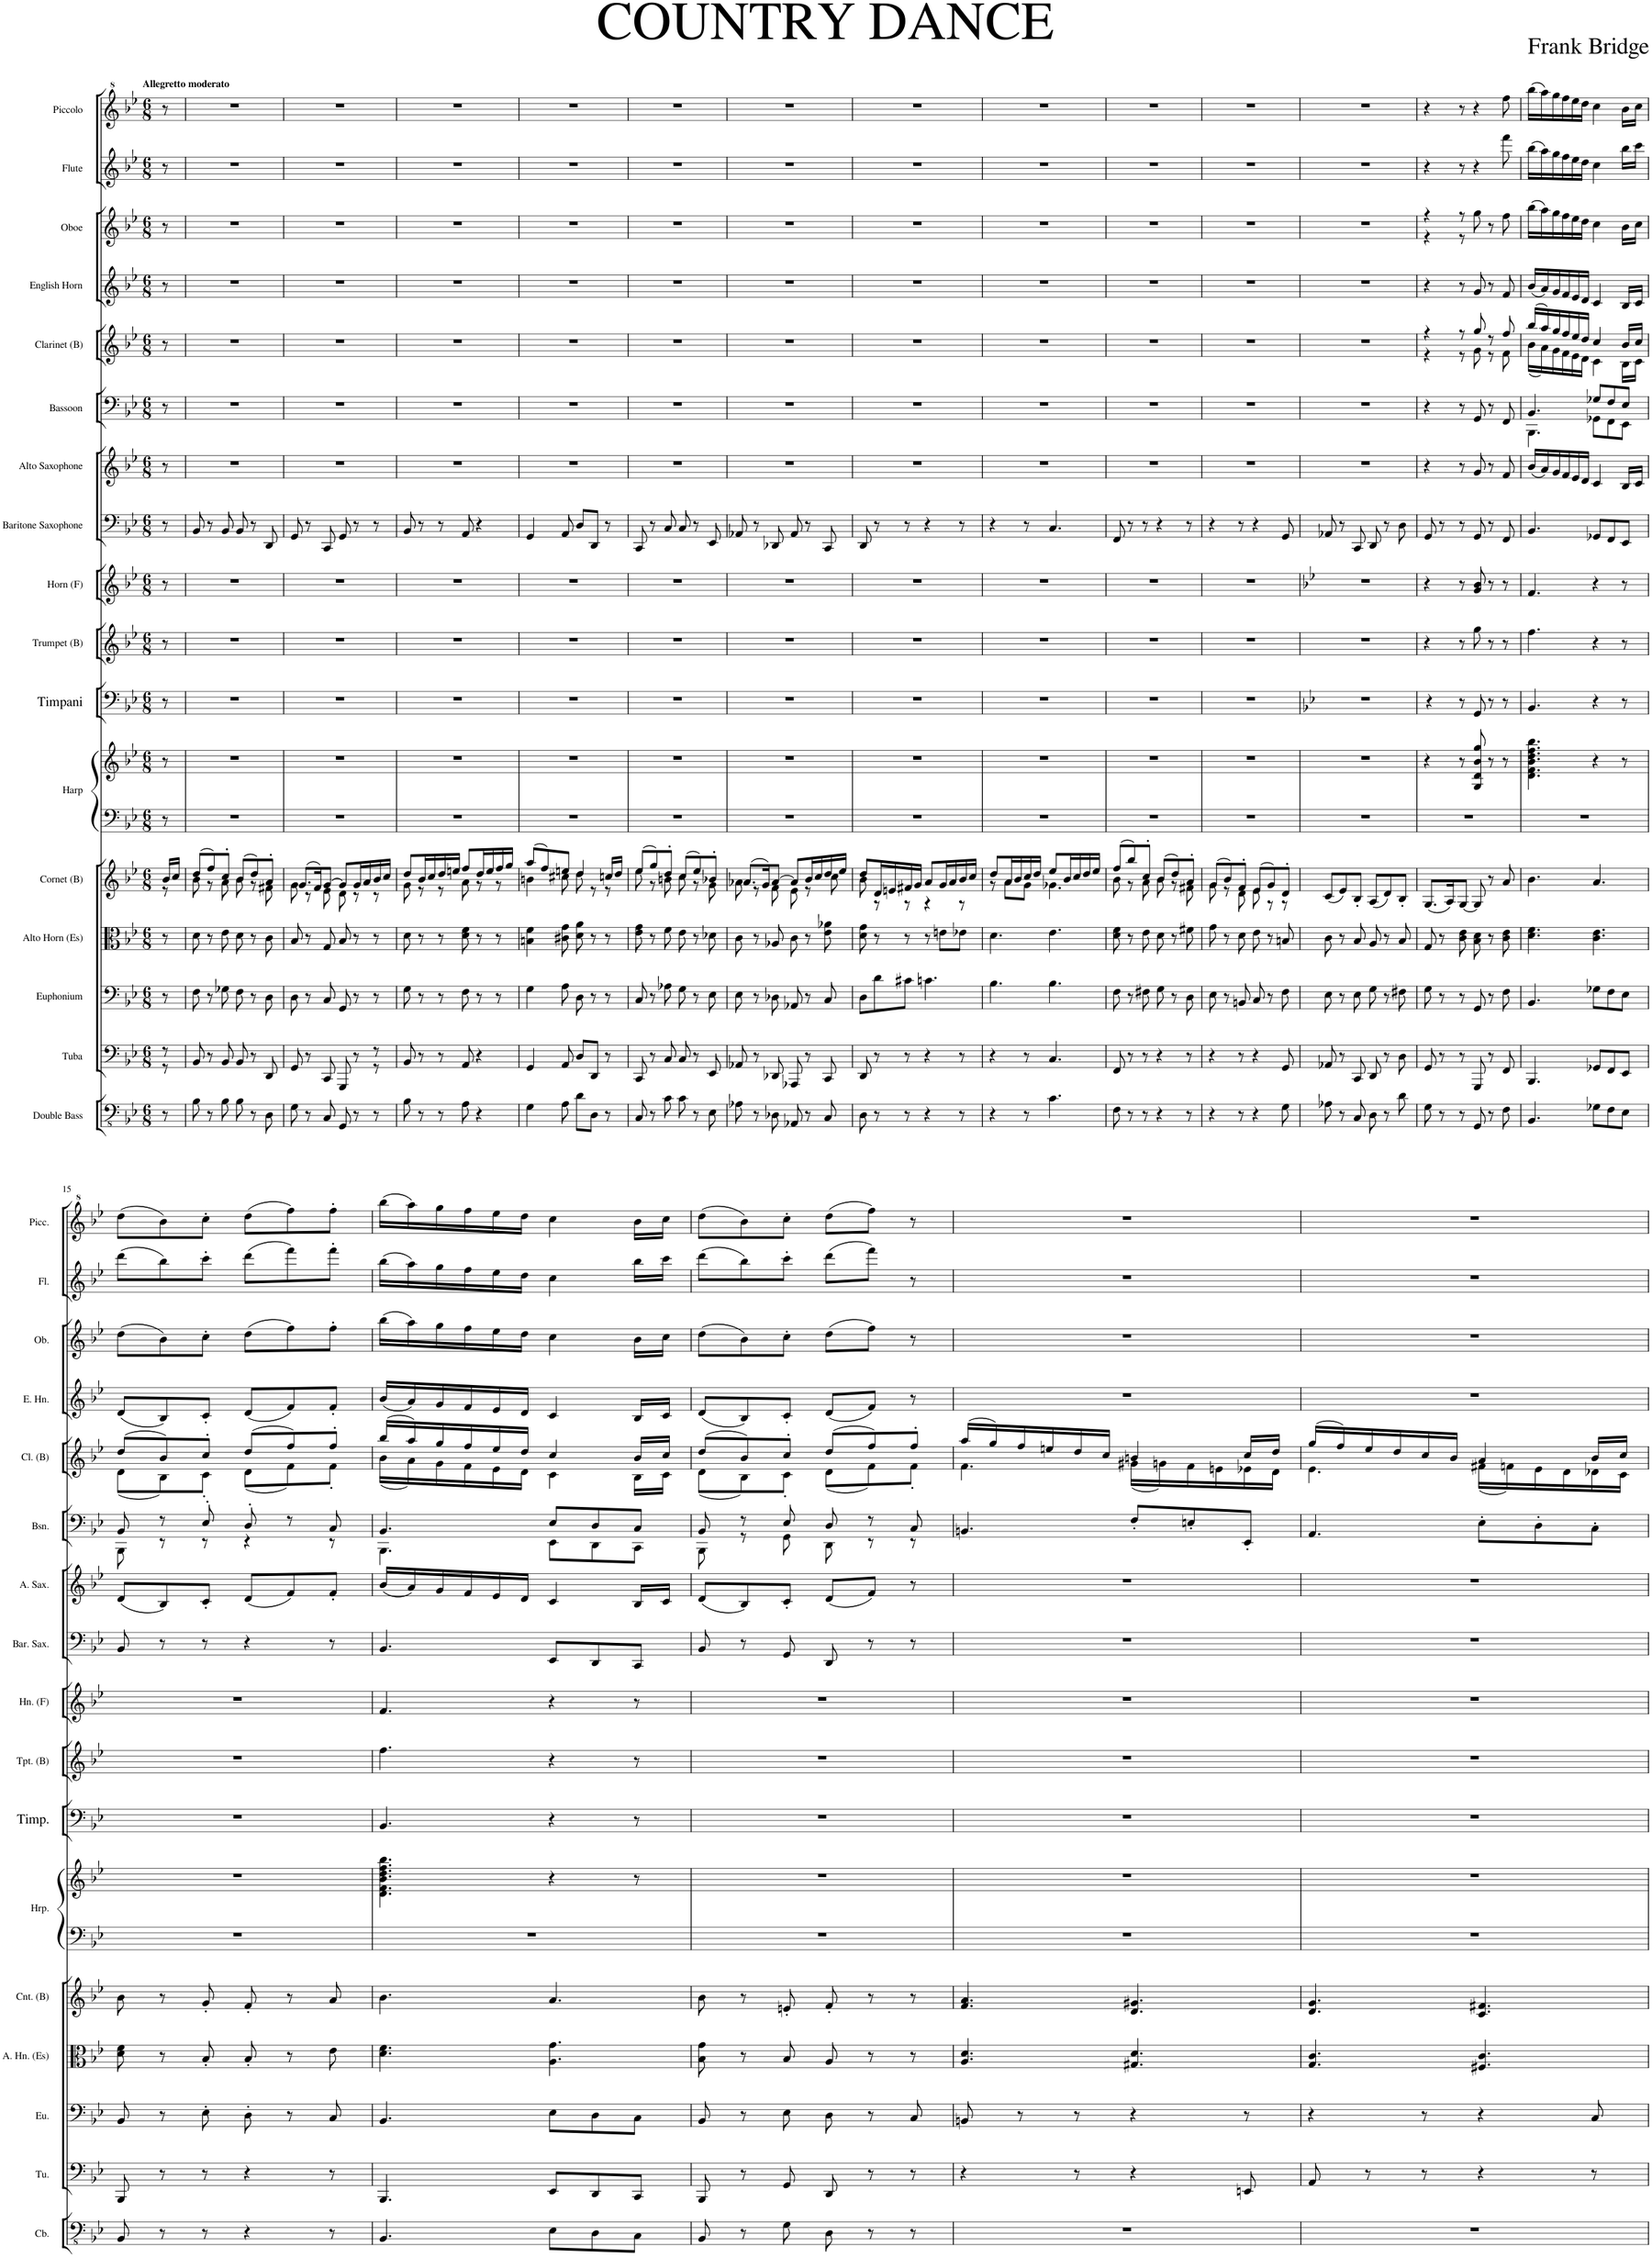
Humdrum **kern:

**kern	**kern	**kern	**kern	**kern	**kern	**kern	**kern	**kern	**kern	**kern	**kern	**kern	**kern	**kern	**kern	**kern	**kern
*part17	*part16	*part15	*part14	*part13	*part12	*part12	*part11	*part10	*part9	*part8	*part7	*part6	*part5	*part4	*part3	*part2	*part1
*staff18	*staff17	*staff16	*staff15	*staff14	*staff13	*staff12	*staff11	*staff10	*staff9	*staff8	*staff7	*staff6	*staff5	*staff4	*staff3	*staff2	*staff1
*I"Double Bass	*I"Tuba	*I"Euphonium	*I"Alto Horn (Es)	*I"Cornet (B)	*I"Harp	*	*I"Timpani	*I"Trumpet (B)	*I"Horn (F)	*I"Baritone Saxophone	*I"Alto Saxophone	*I"Bassoon	*I"Clarinet (B)	*I"English Horn	*I"Oboe	*I"Flute	*I"Piccolo
*	*I'Tu.	*I'Eu.	*I'A. Hn. (Es)	*I'Cnt. (B)	*I'Hrp.	*	*I'Timp.	*I'Tpt. (B)	*I'Hn. (F)	*I'Bar. Sax.	*I'A. Sax.	*I'Bsn.	*I'Cl. (B)	*I'E. Hn.	*I'Ob.	*I'Fl.	*I'Picc.
*clefFv4	*clefF4	*clefF4	*clefC3	*clefG2	*clefF4	*clefG2	*clefF4	*clefG2	*clefG2	*clefF4	*clefG2	*clefF4	*clefG2	*clefG2	*clefG2	*clefG2	*clefG^2
*Trd7c12	*	*	*Trd5c9	*Trd1c2	*	*	*	*Trd1c2	*Trd4c7	*	*Trd5c9	*	*Trd2c3	*Trd4c7	*	*	*Trd-7c-12
*k[b-e-]	*k[b-e-]	*k[b-e-]	*k[b-e-]	*k[b-e-]	*k[b-e-]	*k[b-e-]	*k[b-e-]	*k[b-e-]	*k[b-e-]	*k[b-e-]	*k[b-e-]	*k[b-e-]	*k[b-e-]	*k[b-e-]	*k[b-e-]	*k[b-e-]	*k[b-e-]
*M6/8	*M6/8	*M6/8	*M6/8	*M6/8	*M6/8	*M6/8	*M6/8	*M6/8	*M6/8	*M6/8	*M6/8	*M6/8	*M6/8	*M6/8	*M6/8	*M6/8	*M6/8
=1	=1	=1	=1	=1	=1	=1	=1	=1	=1	=1	=1	=1	=1	=1	=1	=1	=1
*	*^	*	*	*^	*	*	*	*	*	*	*	*	*	*	*	*	*
!	!	!	!	!	!	!	!	!	!	!	!	!	!	!	!	!	!	!	!LO:TX:a:B:t=Allegretto moderato
8r	8r	8r	8r	8r	16b-/LL	8r	8r	8r	8r	8r	8r	8r	8r	8r	8r	8r	8r	8r	8r
.	.	.	.	.	16cc/JJ	.	.	.	.	.	.	.	.	.	.	.	.	.	.
*	*v	*v	*	*	*	*	*	*	*	*	*	*	*	*	*	*	*	*	*
=2	=2	=2	=2	=2	=2	=2	=2	=2	=2	=2	=2	=2	=2	=2	=2	=2	=2	=2
8BB-\	8BB-/	8F\	8d\	(8dd/L	8b-\	2.r	2.r	2.r	2.r	2.r	8BB-/	2.r	2.r	2.r	2.r	2.r	2.r	2.r
8r	8r	8r	8r	8ff/)	8r	.	.	.	.	.	8r	.	.	.	.	.	.	.
8BB-\	8BB-/	8G-X\	8e-\	8cc'/J	8a\	.	.	.	.	.	8BB-/	.	.	.	.	.	.	.
8BB-\	8BB-/	8F\	8d\	(8b-/L	8b-\	.	.	.	.	.	8BB-/	.	.	.	.	.	.	.
8r	8r	8r	8r	8dd/)	8r	.	.	.	.	.	8r	.	.	.	.	.	.	.
8DD\	8DD/	8D\	8c\	8a'/J	8f#X\	.	.	.	.	.	8DD/	.	.	.	.	.	.	.
=3	=3	=3	=3	=3	=3	=3	=3	=3	=3	=3	=3	=3	=3	=3	=3	=3	=3	=3
*	*^	*	*	*	*	*	*	*	*	*	*	*	*	*	*	*	*	*
8GG\	8GG/	8ryy	8D\	8B-/	(8.g/L	8g\	2.r	2.r	2.r	2.r	2.r	8GG/	2.r	2.r	2.r	2.r	2.r	2.r	2.r
*	*v	*v	*	*	*	*	*	*	*	*	*	*	*	*	*	*	*	*	*
8r	8r	8r	8r	.	8r	.	.	.	.	.	8r	.	.	.	.	.	.	.
.	.	.	.	16f/K)	.	.	.	.	.	.	.	.	.	.	.	.	.	.
8CC/	8CC/	8C/	8G/	[8g/J	8e-\	.	.	.	.	.	8CC/	.	.	.	.	.	.	.
8GGG/	8GGG/	8GG/	8B-/	8g/L]	8d\	.	.	.	.	.	8GG/	.	.	.	.	.	.	.
8r	8r	8r	8r	16g/L	8r	.	.	.	.	.	8r	.	.	.	.	.	.	.
.	.	.	.	16a/	.	.	.	.	.	.	.	.	.	.	.	.	.	.
*	*^	*	*	*	*	*	*	*	*	*	*	*	*	*	*	*	*	*
8r	8r	8r	8r	8r	16b-/	8r	.	.	.	.	.	8r	.	.	.	.	.	.	.
.	.	.	.	.	16cc/JJ	.	.	.	.	.	.	.	.	.	.	.	.	.	.
*	*v	*v	*	*	*	*	*	*	*	*	*	*	*	*	*	*	*	*	*
=4	=4	=4	=4	=4	=4	=4	=4	=4	=4	=4	=4	=4	=4	=4	=4	=4	=4	=4
8BB-\	8BB-/	8G\	8d\	8dd/L	8g\	2.r	2.r	2.r	2.r	2.r	8BB-/	2.r	2.r	2.r	2.r	2.r	2.r	2.r
8r	8r	8r	8r	16b-/L	8r	.	.	.	.	.	8r	.	.	.	.	.	.	.
.	.	.	.	16cc/	.	.	.	.	.	.	.	.	.	.	.	.	.	.
8r	8r	8r	8r	16dd/	8r	.	.	.	.	.	8r	.	.	.	.	.	.	.
.	.	.	.	16een/JJ	.	.	.	.	.	.	.	.	.	.	.	.	.	.
8AA\	8AA/	8F\	8d\ 8f\	8ff/L	8a\	.	.	.	.	.	8AA/	.	.	.	.	.	.	.
4r	4r	8r	8r	16dd/L	8r	.	.	.	.	.	4r	.	.	.	.	.	.	.
.	.	.	.	16ee/	.	.	.	.	.	.	.	.	.	.	.	.	.	.
.	.	8r	8r	16ff/	8r	.	.	.	.	.	.	.	.	.	.	.	.	.
.	.	.	.	16gg/JJ	.	.	.	.	.	.	.	.	.	.	.	.	.	.
=5	=5	=5	=5	=5	=5	=5	=5	=5	=5	=5	=5	=5	=5	=5	=5	=5	=5	=5
4GG\	4GG/	4G\	4Bn\ 4f\	(8aa/L	4bn\	2.r	2.r	2.r	2.r	2.r	4GG/	2.r	2.r	2.r	2.r	2.r	2.r	2.r
.	.	.	.	8ff/)	.	.	.	.	.	.	.	.	.	.	.	.	.	.
8AA\	8AA/	8A\	8c#X\ 8g\	8een/J	8cc#X\	.	.	.	.	.	8AA/	.	.	.	.	.	.	.
8D\L	8D/L	8D\	8d\ 8a\	4dd/	8dd\	.	.	.	.	.	8D/L	.	.	.	.	.	.	.
8DD\J	8DD/J	8r	8r	.	8r	.	.	.	.	.	8DD/J	.	.	.	.	.	.	.
8r	8r	8r	8r	16ccn/LL	8r	.	.	.	.	.	8r	.	.	.	.	.	.	.
.	.	.	.	16dd/JJ	.	.	.	.	.	.	.	.	.	.	.	.	.	.
=6	=6	=6	=6	=6	=6	=6	=6	=6	=6	=6	=6	=6	=6	=6	=6	=6	=6	=6
8CC/	8CC/	8C/	8e-\ 8g\	(8ee-/L	8ee-\	2.r	2.r	2.r	2.r	2.r	8CC/	2.r	2.r	2.r	2.r	2.r	2.r	2.r
8r	8r	8r	8r	8gg/)	8r	.	.	.	.	.	8r	.	.	.	.	.	.	.
8C\	8C/	8A-X\	8f\	8dd'/J	8bn\	.	.	.	.	.	8C/	.	.	.	.	.	.	.
8C\	8C/	8G\	8e-\	(8cc/L	8cc\	.	.	.	.	.	8C/	.	.	.	.	.	.	.
8r	8r	8r	8r	8ee-/)	8r	.	.	.	.	.	8r	.	.	.	.	.	.	.
8EE-\	8EE-/	8E-\	8d-X\	8b-X'/J	8g\	.	.	.	.	.	8EE-/	.	.	.	.	.	.	.
=7	=7	=7	=7	=7	=7	=7	=7	=7	=7	=7	=7	=7	=7	=7	=7	=7	=7	=7
8AA-X\	8AA-X/	8E-\	8c\	(8.a-X/L	8a-\	2.r	2.r	2.r	2.r	2.r	8AA-X/	2.r	2.r	2.r	2.r	2.r	2.r	2.r
8r	8r	8r	8r	.	8r	.	.	.	.	.	8r	.	.	.	.	.	.	.
.	.	.	.	16g/K)	.	.	.	.	.	.	.	.	.	.	.	.	.	.
8DD-X\	8DD-X/	8D-X\	8A-X/	[8a-/J	8f\	.	.	.	.	.	8DD-X/	.	.	.	.	.	.	.
8AAA-X/	8AAA-X/	8AA-X/	8c\	8a-/L]	8e-\	.	.	.	.	.	8AA-/	.	.	.	.	.	.	.
8r	8r	8r	8r	16b-/L	8r	.	.	.	.	.	8r	.	.	.	.	.	.	.
.	.	.	.	16cc/	.	.	.	.	.	.	.	.	.	.	.	.	.	.
8CC/	8CC/	8C/	8e-\ 8a-X\	16dd/	8cc\	.	.	.	.	.	8CC/	.	.	.	.	.	.	.
.	.	.	.	16ee-/JJ	.	.	.	.	.	.	.	.	.	.	.	.	.	.
=8	=8	=8	=8	=8	=8	=8	=8	=8	=8	=8	=8	=8	=8	=8	=8	=8	=8	=8
8DD\	8DD/	8D\L	8d\ 8g\	8dd/L	8b-\	2.r	2.r	2.r	2.r	2.r	8DD/	2.r	2.r	2.r	2.r	2.r	2.r	2.r
8r	8r	8d\	8r	16d/L	8r	.	.	.	.	.	8r	.	.	.	.	.	.	.
.	.	.	.	16en/	.	.	.	.	.	.	.	.	.	.	.	.	.	.
8r	8r	8c#X\J	8r	16f#X/	8r	.	.	.	.	.	8r	.	.	.	.	.	.	.
.	.	.	.	16g/JJ	.	.	.	.	.	.	.	.	.	.	.	.	.	.
4r	4r	4.cn\	8r	8a/L	4r	.	.	.	.	.	4r	.	.	.	.	.	.	.
.	.	.	8en\L	16g/L	.	.	.	.	.	.	.	.	.	.	.	.	.	.
.	.	.	.	16a/	.	.	.	.	.	.	.	.	.	.	.	.	.	.
8r	8r	.	8e-X\J	16b-/	8r	.	.	.	.	.	8r	.	.	.	.	.	.	.
.	.	.	.	16cc/JJ	.	.	.	.	.	.	.	.	.	.	.	.	.	.
=9	=9	=9	=9	=9	=9	=9	=9	=9	=9	=9	=9	=9	=9	=9	=9	=9	=9	=9
4r	4r	4.B-\	4.d\	8dd/L	8r	2.r	2.r	2.r	2.r	2.r	4r	2.r	2.r	2.r	2.r	2.r	2.r	2.r
.	.	.	.	16a/L	8a\L	.	.	.	.	.	.	.	.	.	.	.	.	.
.	.	.	.	16b-/	.	.	.	.	.	.	.	.	.	.	.	.	.	.
8r	8r	.	.	16cc/	8g\J	.	.	.	.	.	8r	.	.	.	.	.	.	.
.	.	.	.	16dd/JJ	.	.	.	.	.	.	.	.	.	.	.	.	.	.
4.C\	4.C/	4.B-\	4.e-\	8ee-/L	4.g-X\	.	.	.	.	.	4.C/	.	.	.	.	.	.	.
.	.	.	.	16b-/L	.	.	.	.	.	.	.	.	.	.	.	.	.	.
.	.	.	.	16cc/	.	.	.	.	.	.	.	.	.	.	.	.	.	.
.	.	.	.	16dd/	.	.	.	.	.	.	.	.	.	.	.	.	.	.
.	.	.	.	16ee-/JJ	.	.	.	.	.	.	.	.	.	.	.	.	.	.
=10	=10	=10	=10	=10	=10	=10	=10	=10	=10	=10	=10	=10	=10	=10	=10	=10	=10	=10
8FF\	8FF/	8F\	8d\ 8f\	(8ff/L	8b-\	2.r	2.r	2.r	2.r	2.r	8FF/	2.r	2.r	2.r	2.r	2.r	2.r	2.r
8r	8r	8r	8r	8bb-/)	8r	.	.	.	.	.	8r	.	.	.	.	.	.	.
8r	8r	8F#X\	8e-\	8cc'/J	8a\	.	.	.	.	.	8r	.	.	.	.	.	.	.
4r	4r	8G\	8d\	(8b-/L	8b-\	.	.	.	.	.	4r	.	.	.	.	.	.	.
.	.	8r	8r	8dd/)	8r	.	.	.	.	.	.	.	.	.	.	.	.	.
8r	8r	8D\	8f#X\	8a'/J	8f#X\	.	.	.	.	.	8r	.	.	.	.	.	.	.
=11	=11	=11	=11	=11	=11	=11	=11	=11	=11	=11	=11	=11	=11	=11	=11	=11	=11	=11
4r	4r	8E-\	8g\	(8g/L	8g\	2.r	2.r	2.r	2.r	2.r	4r	2.r	2.r	2.r	2.r	2.r	2.r	2.r
.	.	8r	8r	8b-/)	8r	.	.	.	.	.	.	.	.	.	.	.	.	.
8r	8r	8BBn/	8d\	8f'/J	8d\	.	.	.	.	.	8r	.	.	.	.	.	.	.
4r	4r	8C/	8e-\	(8e-/L	8e-\	.	.	.	.	.	4r	.	.	.	.	.	.	.
.	.	8r	8r	8g/)	8r	.	.	.	.	.	.	.	.	.	.	.	.	.
8GG\	8GG/	8F\	8Bn/	8d'/J	8r	.	.	.	.	.	8GG/	.	.	.	.	.	.	.
*	*	*	*	*v	*v	*	*	*	*	*	*	*	*	*	*	*	*	*
=12	=12	=12	=12	=12	=12	=12	=12	=12	=12	=12	=12	=12	=12	=12	=12	=12	=12
*	*	*	*	*	*	*	*k[b-e-]	*	*k[b-e-]	*	*	*	*	*	*	*	*
8AA-X\	8AA-X/	8E-\	8c\	(8c/L	2.r	2.r	2.r	2.r	2.r	8AA-X/	2.r	2.r	2.r	2.r	2.r	2.r	2.r
8r	8r	8r	8r	8e-/)	.	.	.	.	.	8r	.	.	.	.	.	.	.
8CC/	8CC/	8E-\	8B-/	8B-'/J	.	.	.	.	.	8CC/	.	.	.	.	.	.	.
8DD\	8DD/	8G\	8A/	(8A/L	.	.	.	.	.	8DD/	.	.	.	.	.	.	.
8r	8r	8r	8r	8d/)	.	.	.	.	.	8r	.	.	.	.	.	.	.
8D\	8D\	8F#X\	8B-/	8B-'/J	.	.	.	.	.	8D\	.	.	.	.	.	.	.
=13	=13	=13	=13	=13	=13	=13	=13	=13	=13	=13	=13	=13	=13	=13	=13	=13	=13
*	*	*	*	*	*	*	*	*	*	*	*	*	*^	*	*^	*	*
8GG\	8GG/	8G\	8G/	(8.G/L	2.r	4r	4r	4r	4r	8GG/	4r	4r	4r	4r	4r	4r	4r	4r	4r
8r	8r	8r	8r	.	.	.	.	.	.	8r	.	.	.	.	.	.	.	.	.
.	.	.	.	16A/K)	.	.	.	.	.	.	.	.	.	.	.	.	.	.	.
8r	8r	8r	8c\ 8e-\	[8G/J	.	8r	8r	8r	8r	8r	8r	8r	8r	8r	8r	8r	8r	8r	8r
8GGG/	8GGG/	8GG/	8B-\ 8d\	8G/]	.	8G/ 8d/ 8b-/ 8gg/	8GG/	8gg\	8g/ 8b-/	8GG/	8g/	8GG/	8gg/	8g\	8g/	8gg\	4.ryy	4r	4r
8r	8r	8r	8r	8r	.	8r	8r	8r	8r	8r	8r	8r	8r	8r	8r	8r	.	.	.
8FF\	8FF/	8F\	8c\ 8e-\	8a/	.	8r	8r	8r	8r	8FF/	8f/	8FF/	8ff/	8f\	8f/	8ff\	.	8fff\	8fff\
*	*	*	*	*	*	*	*	*	*	*	*	*	*	*	*	*v	*v	*	*
=14	=14	=14	=14	=14	=14	=14	=14	=14	=14	=14	=14	=14	=14	=14	=14	=14	=14	=14
*	*	*	*	*	*	*	*	*	*	*	*	*^	*	*	*	*	*	*
4.BBB-/	4.BBB-/	4.BB-/	4.d\ 4.f\	4.b-\	2.r	4.d\ 4.f\ 4.b-\ 4.dd\ 4.ff\ 4.bb-\	4.BB-/	4.ff\	4.f/	4.BB-/	(16b-/LL	4.BB-/	4.BBB-\	(16bb-/LL	(16b-\LL	(16b-/LL	(16bb-\LL	(16bb-\LL	(16bbb-\LL
.	.	.	.	.	.	.	.	.	.	.	16a/)	.	.	16aa/)	16a\)	16a/)	16aa\)	16aa\)	16aaa\)
.	.	.	.	.	.	.	.	.	.	.	16g/	.	.	16gg/	16g\	16g/	16gg\	16gg\	16ggg\
.	.	.	.	.	.	.	.	.	.	.	16f/	.	.	16ff/	16f\	16f/	16ff\	16ff\	16fff\
.	.	.	.	.	.	.	.	.	.	.	16e-/	.	.	16ee-/	16e-\	16e-/	16ee-\	16ee-\	16eee-\
.	.	.	.	.	.	.	.	.	.	.	16d/JJ	.	.	16dd/JJ	16d\JJ	16d/JJ	16dd\JJ	16dd\JJ	16ddd\JJ
8GG-X\L	8GG-X/L	8G-X\L	4.c\ 4.e-\	4.a/	.	4r	4r	4r	4r	8GG-X/L	4c/	8G-X/L	8GG-X\L	4cc/	4c\	4c/	4cc\	4cc\	4ccc\
8FF\	8FF/	8F\	.	.	.	.	.	.	.	8FF/	.	8F/	8FF\	.	.	.	.	.	.
8EE-\J	8EE-/J	8E-\J	.	.	.	8r	8r	8r	8r	8EE-/J	16B-/LL	8E-/J	8EE-\J	16b-/LL	16B-\LL	16B-/LL	16b-\LL	16bb-\LL	16bb-\LL
.	.	.	.	.	.	.	.	.	.	.	16c/JJ	.	.	16cc/JJ	16c\JJ	16c/JJ	16cc\JJ	16ccc\JJ	16ccc\JJ
!!LO:LB:g=z
=15	=15	=15	=15	=15	=15	=15	=15	=15	=15	=15	=15	=15	=15	=15	=15	=15	=15	=15	=15
8BBB-/	8BBB-/	8BB-/	8d\ 8f\	8b-\	2.r	2.r	2.r	2.r	2.r	8BB-/	(8d/L	8BB-/	8BBB-\	(8dd/L	(8d\L	(8d/L	(8dd\L	(8ddd\L	(8ddd\L
8r	8r	8r	8r	8r	.	.	.	.	.	8r	8B-/)	8r	8r	8b-/)	8B-\)	8B-/)	8b-\)	8bb-\)	8bb-\)
8r	8r	8E-'\	8B-'/	8g'/	.	.	.	.	.	8r	8c'/J	8E-'/	8r	8cc'/J	8c'\J	8c'/J	8cc'\J	8ccc'\J	8ccc'\J
4r	4r	8D'\	8B-'/	8f'/	.	.	.	.	.	4r	(8d/L	8D'/	4r	(8dd/L	(8d\L	(8d/L	(8dd\L	(8ddd\L	(8ddd\L
.	.	8r	8r	8r	.	.	.	.	.	.	8f/)	8r	.	8ff/)	8f\)	8f/)	8ff\)	8fff\)	8fff\)
8r	8r	8C/	8e-\	8a/	.	.	.	.	.	8r	8f'/J	8C/	8r	8ff'/J	8f'\J	8f'/J	8ff'\J	8fff'\J	8fff'\J
=16	=16	=16	=16	=16	=16	=16	=16	=16	=16	=16	=16	=16	=16	=16	=16	=16	=16	=16	=16
4.BBB-/	4.BBB-/	4.BB-/	4.d\ 4.f\	4.b-\	2.r	4.d\ 4.f\ 4.b-\ 4.dd\ 4.ff\ 4.bb-\	4.BB-/	4.ff\	4.f/	4.BB-/	(16b-/LL	4.BB-/	4.BBB-\	(16bb-/LL	(16b-\LL	(16b-/LL	(16bb-\LL	(16bb-\LL	(16bbb-\LL
.	.	.	.	.	.	.	.	.	.	.	16a/)	.	.	16aa/)	16a\)	16a/)	16aa\)	16aa\)	16aaa\)
.	.	.	.	.	.	.	.	.	.	.	16g/	.	.	16gg/	16g\	16g/	16gg\	16gg\	16ggg\
.	.	.	.	.	.	.	.	.	.	.	16f/	.	.	16ff/	16f\	16f/	16ff\	16ff\	16fff\
.	.	.	.	.	.	.	.	.	.	.	16e-/	.	.	16ee-/	16e-\	16e-/	16ee-\	16ee-\	16eee-\
.	.	.	.	.	.	.	.	.	.	.	16d/JJ	.	.	16dd/JJ	16d\JJ	16d/JJ	16dd\JJ	16dd\JJ	16ddd\JJ
8EE-\L	8EE-/L	8E-\L	4.A\ 4.g\	4.a/	.	4r	4r	4r	4r	8EE-/L	4c/	8E-/L	8EE-\L	4cc/	4c\	4c/	4cc\	4cc\	4ccc\
8DD\	8DD/	8D\	.	.	.	.	.	.	.	8DD/	.	8D/	8DD\	.	.	.	.	.	.
8CC\J	8CC/J	8C\J	.	.	.	8r	8r	8r	8r	8CC/J	16B-/LL	8C/J	8CC\J	16b-/LL	16B-\LL	16B-/LL	16b-\LL	16bb-\LL	16bb-\LL
.	.	.	.	.	.	.	.	.	.	.	16c/JJ	.	.	16cc/JJ	16c\JJ	16c/JJ	16cc\JJ	16ccc\JJ	16ccc\JJ
=17	=17	=17	=17	=17	=17	=17	=17	=17	=17	=17	=17	=17	=17	=17	=17	=17	=17	=17	=17
8BBB-/	8BBB-/	8BB-/	8B-\ 8g\	8b-\	2.r	2.r	2.r	2.r	2.r	8BB-/	(8d/L	8BB-/	8BBB-\	(8dd/L	(8d\L	(8d/L	(8dd\L	(8ddd\L	(8ddd\L
8r	8r	8r	8r	8r	.	.	.	.	.	8r	8B-/)	8r	8r	8b-/)	8B-\)	8B-/)	8b-\)	8bb-\)	8bb-\)
8GG\	8GG/	8E-\	8B-/	8en'/	.	.	.	.	.	8GG/	8c'/J	8E-/	8GG\	8cc'/J	8c'\J	8c'/J	8cc'\J	8ccc'\J	8ccc'\J
8DD\	8DD/	8D\	8A/	8f'/	.	.	.	.	.	8DD/	(8d/L	8D/	8DD\	(8dd/L	(8d\L	(8d/L	(8dd\L	(8ddd\L	(8ddd\L
8r	8r	8r	8r	8r	.	.	.	.	.	8r	8f/J)	8r	8r	8ff/)	8f\)	8f/J)	8ff\J)	8fff\J)	8fff\J)
8r	8r	8C/	8r	8r	.	.	.	.	.	8r	8r	8C/	8r	8ff'/J	8f'\J	8r	8r	8r	8r
*	*	*	*	*	*	*	*	*	*	*	*	*v	*v	*	*	*	*	*	*
=18	=18	=18	=18	=18	=18	=18	=18	=18	=18	=18	=18	=18	=18	=18	=18	=18	=18	=18
2.r	4r	8BBn/	4.A/ 4.d/	4.f/ 4.a/	2.r	2.r	2.r	2.r	2.r	2.r	2.r	4.BBn/	(16aa/LL	4.f\	2.r	2.r	2.r	2.r
.	.	.	.	.	.	.	.	.	.	.	.	.	16gg/)	.	.	.	.	.
.	.	8r	.	.	.	.	.	.	.	.	.	.	16ff/	.	.	.	.	.
.	.	.	.	.	.	.	.	.	.	.	.	.	16een/	.	.	.	.	.
.	8r	8r	.	.	.	.	.	.	.	.	.	.	16dd/	.	.	.	.	.
.	.	.	.	.	.	.	.	.	.	.	.	.	16cc/JJ	.	.	.	.	.
.	4r	4r	4.G#X/ 4.d/	4.d/ 4.g#X/	.	.	.	.	.	.	.	8F'/L	4bn/	(16g#X\LL	.	.	.	.
.	.	.	.	.	.	.	.	.	.	.	.	.	.	16gn\)	.	.	.	.
.	.	.	.	.	.	.	.	.	.	.	.	8En'/	.	16f\	.	.	.	.
.	.	.	.	.	.	.	.	.	.	.	.	.	.	16en\	.	.	.	.
.	8EEn/	8r	.	.	.	.	.	.	.	.	.	8EE-'/J	16cc/LL	16e-X\	.	.	.	.
.	.	.	.	.	.	.	.	.	.	.	.	.	16dd/JJ	16d\JJ	.	.	.	.
=19	=19	=19	=19	=19	=19	=19	=19	=19	=19	=19	=19	=19	=19	=19	=19	=19	=19	=19
2.r	8AA/	4r	4.G/ 4.c/	4.d/ 4.g/	2.r	2.r	2.r	2.r	2.r	2.r	2.r	4.AA/	(16gg/LL	4.e-\	2.r	2.r	2.r	2.r
.	.	.	.	.	.	.	.	.	.	.	.	.	16ff/)	.	.	.	.	.
.	8r	.	.	.	.	.	.	.	.	.	.	.	16ee-/	.	.	.	.	.
.	.	.	.	.	.	.	.	.	.	.	.	.	16dd/	.	.	.	.	.
.	8r	8r	.	.	.	.	.	.	.	.	.	.	16cc/	.	.	.	.	.
.	.	.	.	.	.	.	.	.	.	.	.	.	16b-/JJ	.	.	.	.	.
.	4r	4r	4.F#X/ 4.c/	4.c/ 4.f#X/	.	.	.	.	.	.	.	8E-'\L	4a/	(16f#X\LL	.	.	.	.
.	.	.	.	.	.	.	.	.	.	.	.	.	.	16fn\)	.	.	.	.
.	.	.	.	.	.	.	.	.	.	.	.	8D'\	.	16e-\	.	.	.	.
.	.	.	.	.	.	.	.	.	.	.	.	.	.	16d\	.	.	.	.
.	8r	8C/	.	.	.	.	.	.	.	.	.	8C'\J	16b-/LL	16d-X\	.	.	.	.
.	.	.	.	.	.	.	.	.	.	.	.	.	16cc/JJ	16c\JJ	.	.	.	.
*	*	*	*	*	*	*	*	*	*	*	*	*	*v	*v	*	*	*	*
=	=	=	=	=	=	=	=	=	=	=	=	=	=	=	=	=	=
*-	*-	*-	*-	*-	*-	*-	*-	*-	*-	*-	*-	*-	*-	*-	*-	*-	*-
